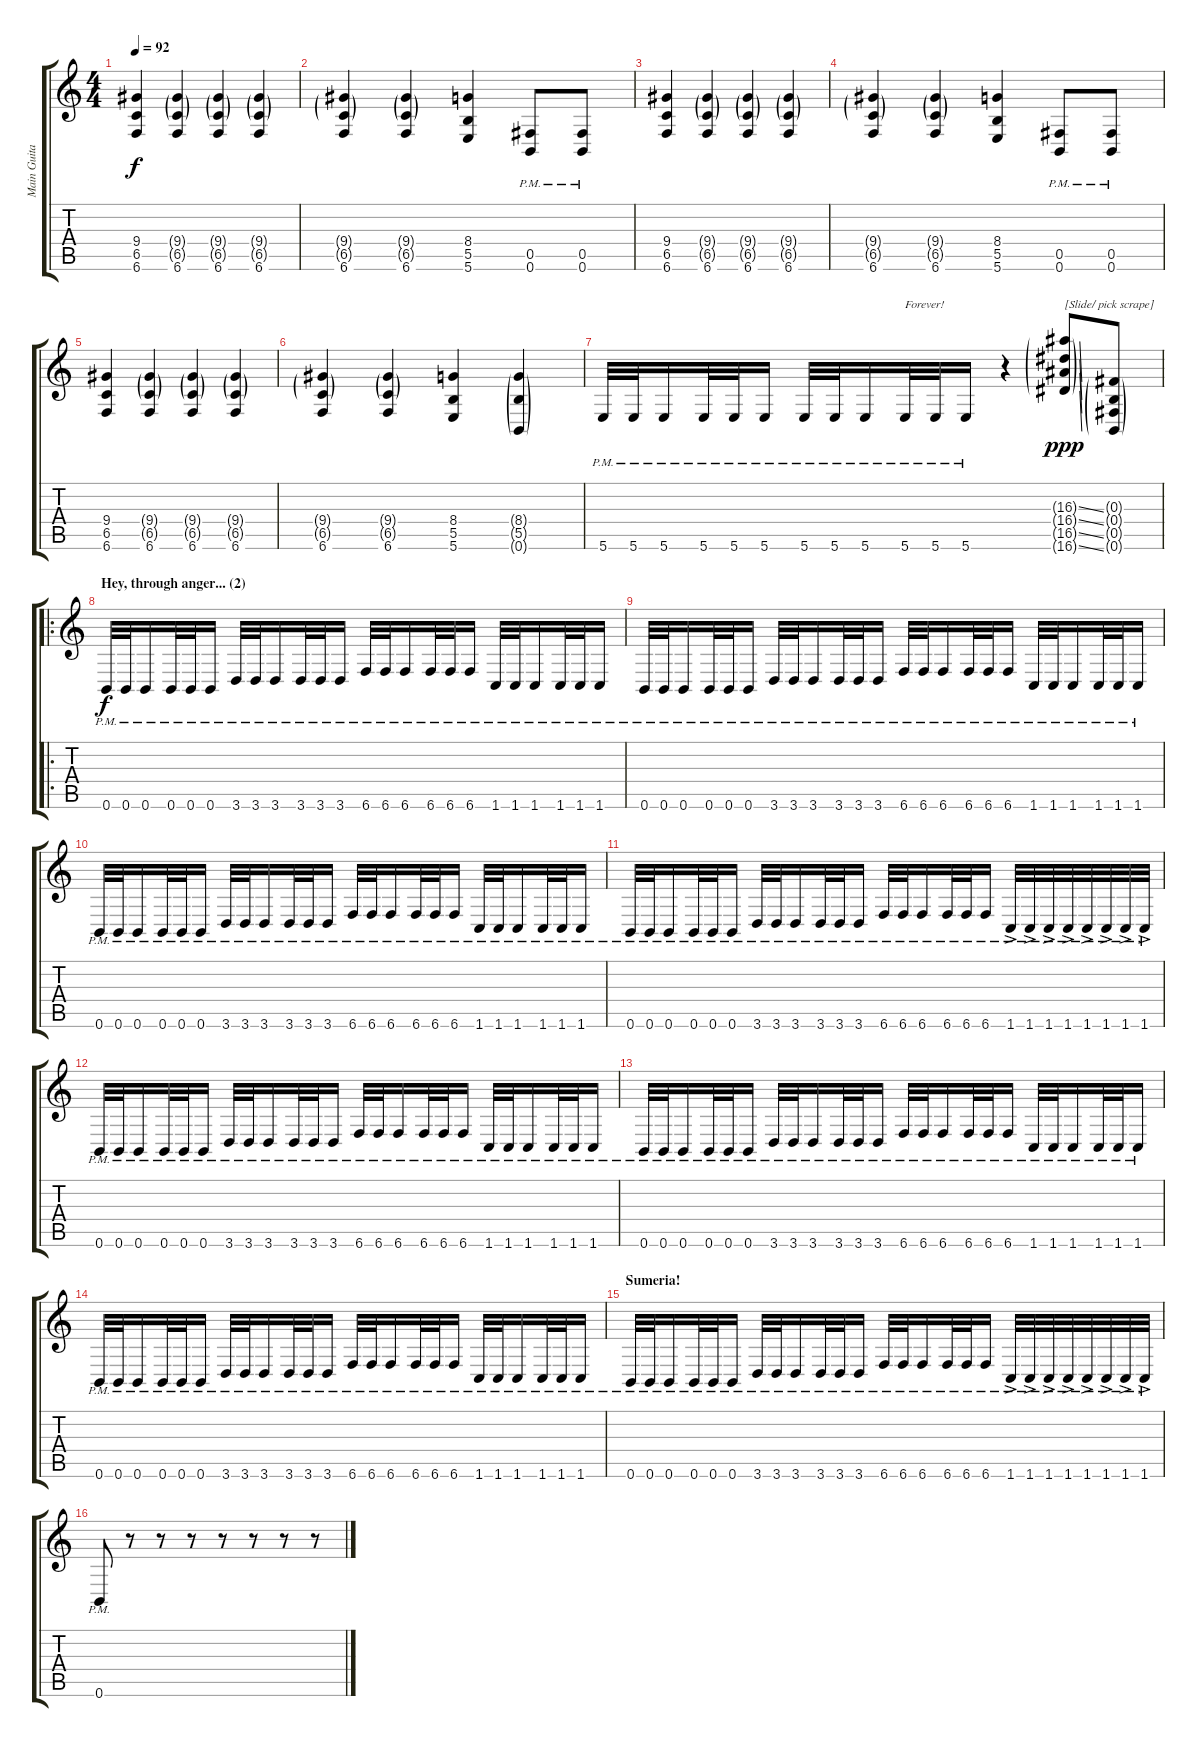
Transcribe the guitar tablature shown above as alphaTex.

\track ("Main Guitar" "Main Guita") {instrument distortionguitar}
\staff {score tabs}
\tuning (Eb4 B3 Gb3 B2 Gb2 B1) {hide}
\ts (4 4)
\tempo 92
\clef g2
\ks c
(9.4 6.5 6.6).4{dy f} (9.4{g} 6.5{g} 6.6).4 (9.4{g} 6.5{g} 6.6).4 (9.4{g} 6.5{g} 6.6).4 |
(9.4{g} 6.5{g} 6.6).4 (9.4{g} 6.5{g} 6.6).4 (8.4 5.5 5.6).4 (0.5{pm} 0.6{pm}).8 (0.5{pm} 0.6{pm}).8 |
(9.4 6.5 6.6).4 (9.4{g} 6.5{g} 6.6).4 (9.4{g} 6.5{g} 6.6).4 (9.4{g} 6.5{g} 6.6).4 |
(9.4{g} 6.5{g} 6.6).4 (9.4{g} 6.5{g} 6.6).4 (8.4 5.5 5.6).4 (0.5{pm} 0.6{pm}).8 (0.5{pm} 0.6{pm}).8 |
(9.4 6.5 6.6).4 (9.4{g} 6.5{g} 6.6).4 (9.4{g} 6.5{g} 6.6).4 (9.4{g} 6.5{g} 6.6).4 |
(9.4{g} 6.5{g} 6.6).4 (9.4{g} 6.5{g} 6.6).4 (8.4 5.5 5.6).4 (8.4{g} 5.5{g} 0.6{g}).4 |
5.6{pm}.32 5.6{pm}.32 5.6{pm}.16 5.6{pm}.32 5.6{pm}.32 5.6{pm}.16 5.6{pm}.32 5.6{pm}.32 5.6{pm}.16 5.6{pm}.32{txt "Forever!"} 5.6{pm}.32 5.6{pm}.16 r.4 (16.3{ss g} 16.4{ss g} 16.5{ss g} 16.6{ss g}).8{txt "[Slide/ pick scrape]" dy ppp} (0.3{g} 0.4{g} 0.5{g} 0.6{g}).8 |
\ro
\section ("" "Hey, through anger... (2)")
0.6{pm}.32{dy f} 0.6{pm}.32 0.6{pm}.16 0.6{pm}.32 0.6{pm}.32 0.6{pm}.16 3.6{pm}.32 3.6{pm}.32 3.6{pm}.16 3.6{pm}.32 3.6{pm}.32 3.6{pm}.16 6.6{pm}.32 6.6{pm}.32 6.6{pm}.16 6.6{pm}.32 6.6{pm}.32 6.6{pm}.16 1.6{pm}.32 1.6{pm}.32 1.6{pm}.16 1.6{pm}.32 1.6{pm}.32 1.6{pm}.16 |
0.6{pm}.32 0.6{pm}.32 0.6{pm}.16 0.6{pm}.32 0.6{pm}.32 0.6{pm}.16 3.6{pm}.32 3.6{pm}.32 3.6{pm}.16 3.6{pm}.32 3.6{pm}.32 3.6{pm}.16 6.6{pm}.32 6.6{pm}.32 6.6{pm}.16 6.6{pm}.32 6.6{pm}.32 6.6{pm}.16 1.6{pm}.32 1.6{pm}.32 1.6{pm}.16 1.6{pm}.32 1.6{pm}.32 1.6{pm}.16 |
0.6{pm}.32 0.6{pm}.32 0.6{pm}.16 0.6{pm}.32 0.6{pm}.32 0.6{pm}.16 3.6{pm}.32 3.6{pm}.32 3.6{pm}.16 3.6{pm}.32 3.6{pm}.32 3.6{pm}.16 6.6{pm}.32 6.6{pm}.32 6.6{pm}.16 6.6{pm}.32 6.6{pm}.32 6.6{pm}.16 1.6{pm}.32 1.6{pm}.32 1.6{pm}.16 1.6{pm}.32 1.6{pm}.32 1.6{pm}.16 |
0.6{pm}.32 0.6{pm}.32 0.6{pm}.16 0.6{pm}.32 0.6{pm}.32 0.6{pm}.16 3.6{pm}.32 3.6{pm}.32 3.6{pm}.16 3.6{pm}.32 3.6{pm}.32 3.6{pm}.16 6.6{pm}.32 6.6{pm}.32 6.6{pm}.16 6.6{pm}.32 6.6{pm}.32 6.6{pm}.16 1.6{ac pm}.32 1.6{ac pm}.32 1.6{ac pm}.32 1.6{ac pm}.32 1.6{ac pm}.32 1.6{ac pm}.32 1.6{ac pm}.32 1.6{ac pm}.32 |
0.6{pm}.32 0.6{pm}.32 0.6{pm}.16 0.6{pm}.32 0.6{pm}.32 0.6{pm}.16 3.6{pm}.32 3.6{pm}.32 3.6{pm}.16 3.6{pm}.32 3.6{pm}.32 3.6{pm}.16 6.6{pm}.32 6.6{pm}.32 6.6{pm}.16 6.6{pm}.32 6.6{pm}.32 6.6{pm}.16 1.6{pm}.32 1.6{pm}.32 1.6{pm}.16 1.6{pm}.32 1.6{pm}.32 1.6{pm}.16 |
0.6{pm}.32 0.6{pm}.32 0.6{pm}.16 0.6{pm}.32 0.6{pm}.32 0.6{pm}.16 3.6{pm}.32 3.6{pm}.32 3.6{pm}.16 3.6{pm}.32 3.6{pm}.32 3.6{pm}.16 6.6{pm}.32 6.6{pm}.32 6.6{pm}.16 6.6{pm}.32 6.6{pm}.32 6.6{pm}.16 1.6{pm}.32 1.6{pm}.32 1.6{pm}.16 1.6{pm}.32 1.6{pm}.32 1.6{pm}.16 |
0.6{pm}.32 0.6{pm}.32 0.6{pm}.16 0.6{pm}.32 0.6{pm}.32 0.6{pm}.16 3.6{pm}.32 3.6{pm}.32 3.6{pm}.16 3.6{pm}.32 3.6{pm}.32 3.6{pm}.16 6.6{pm}.32 6.6{pm}.32 6.6{pm}.16 6.6{pm}.32 6.6{pm}.32 6.6{pm}.16 1.6{pm}.32 1.6{pm}.32 1.6{pm}.16 1.6{pm}.32 1.6{pm}.32 1.6{pm}.16 |
\section ("" "Sumeria!")
0.6{pm}.32 0.6{pm}.32 0.6{pm}.16 0.6{pm}.32 0.6{pm}.32 0.6{pm}.16 3.6{pm}.32 3.6{pm}.32 3.6{pm}.16 3.6{pm}.32 3.6{pm}.32 3.6{pm}.16 6.6{pm}.32 6.6{pm}.32 6.6{pm}.16 6.6{pm}.32 6.6{pm}.32 6.6{pm}.16 1.6{ac pm}.32 1.6{ac pm}.32 1.6{ac pm}.32 1.6{ac pm}.32 1.6{ac pm}.32 1.6{ac pm}.32 1.6{ac pm}.32 1.6{ac pm}.32 |
0.6{pm}.8 r.8 r.8 r.8 r.8 r.8 r.8 r.8
